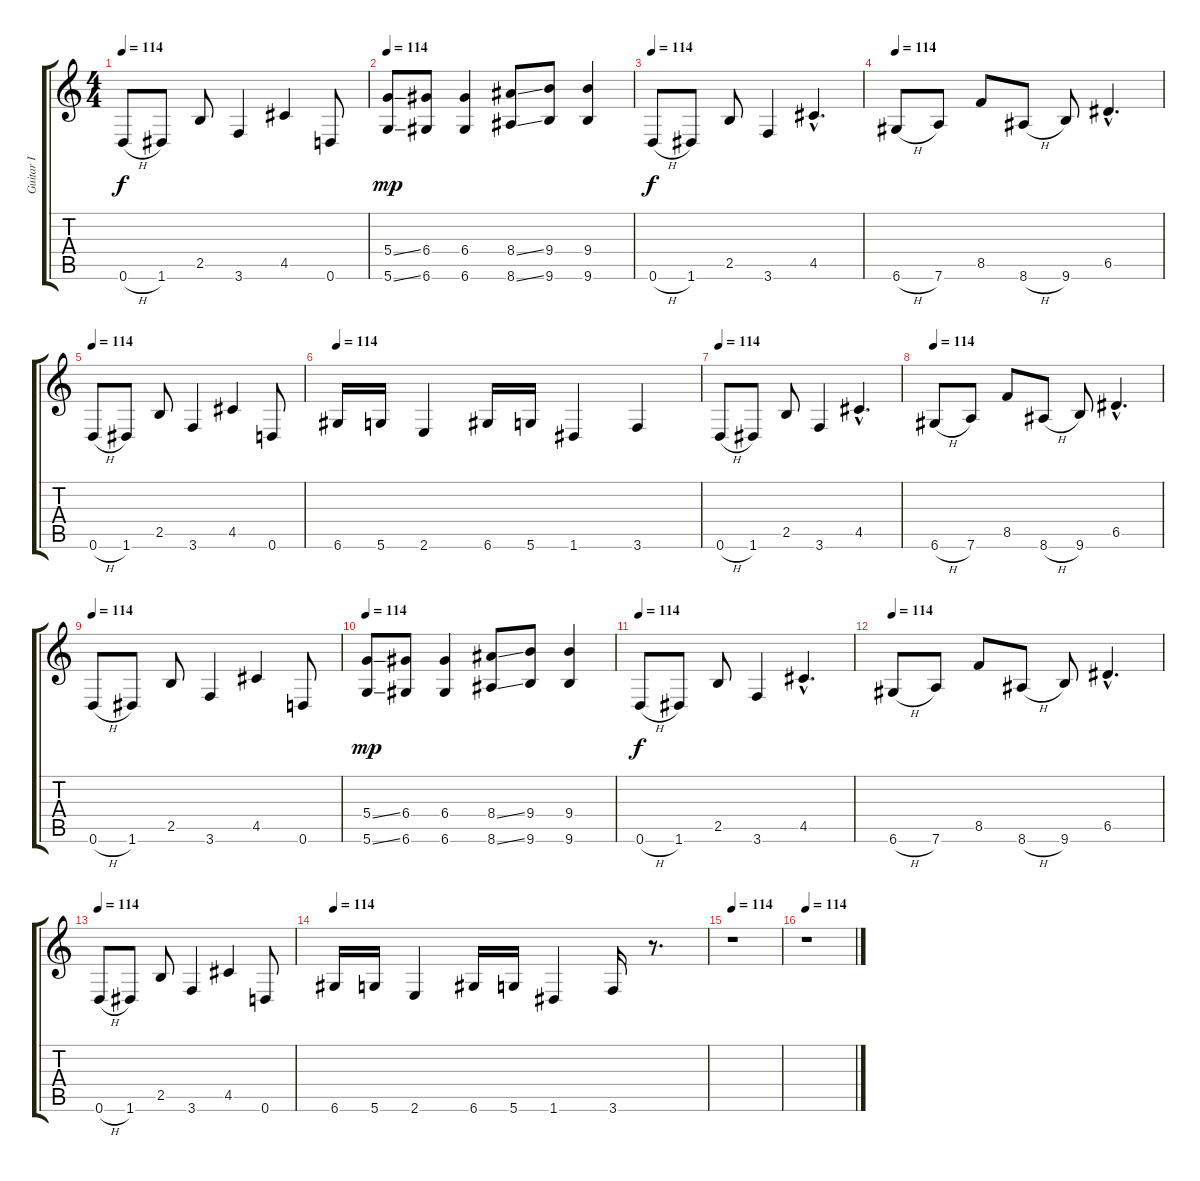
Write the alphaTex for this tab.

\track ("Guitar I" "Guitar I") {instrument distortionguitar}
\staff {score tabs}
\tuning (E4 B3 G3 D3 A2 D2) {hide}
\ts (4 4)
\tempo 114
\clef g2
\ks c
0.6{h}.8{dy f} 1.6.8 2.5.8 3.6.4 4.5.4 0.6.8 |
\tempo 114
(5.4{ss} 5.6{ss}).8{dy mp} (6.4 6.6).8 (6.4 6.6).4 (8.4{ss} 8.6{ss}).8 (9.4 9.6).8 (9.4 9.6).4 |
\tempo 114
0.6{h}.8{dy f} 1.6.8 2.5.8 3.6.4 4.5{hac}.4{d} |
\tempo 114
6.6{h}.8 7.6.8 8.5.8 8.6{h}.8 9.6.8 6.5{hac}.4{d} |
\tempo 114
0.6{h}.8 1.6.8 2.5.8 3.6.4 4.5.4 0.6.8 |
\tempo 114
6.6.16 5.6.16 2.6.4 6.6.16 5.6.16 1.6.4 3.6.4 |
\tempo 114
0.6{h}.8 1.6.8 2.5.8 3.6.4 4.5{hac}.4{d} |
\tempo 114
6.6{h}.8 7.6.8 8.5.8 8.6{h}.8 9.6.8 6.5{hac}.4{d} |
\tempo 114
0.6{h}.8 1.6.8 2.5.8 3.6.4 4.5.4 0.6.8 |
\tempo 114
(5.4{ss} 5.6{ss}).8{dy mp} (6.4 6.6).8 (6.4 6.6).4 (8.4{ss} 8.6{ss}).8 (9.4 9.6).8 (9.4 9.6).4 |
\tempo 114
0.6{h}.8{dy f} 1.6.8 2.5.8 3.6.4 4.5{hac}.4{d} |
\tempo 114
6.6{h}.8 7.6.8 8.5.8 8.6{h}.8 9.6.8 6.5{hac}.4{d} |
\tempo 114
0.6{h}.8 1.6.8 2.5.8 3.6.4 4.5.4 0.6.8 |
\tempo 114
6.6.16 5.6.16 2.6.4 6.6.16 5.6.16 1.6.4 3.6.16 r.8{d} |
\tempo 114
r.1 |
\tempo 114
r.1
